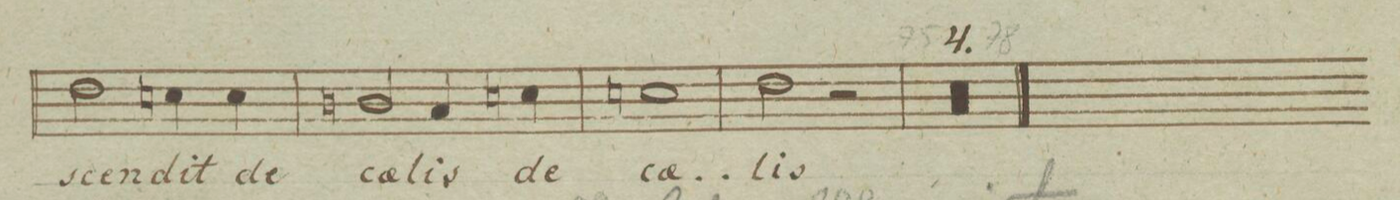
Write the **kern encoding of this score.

**kern	**text	**dynam
*I"Tenore	*	*
*clefC4	*	*
*k[b-e-a-]	*	*
*met(c)	*	*
*M4/4	*	*
2c\	-scen-	.
4Bn\	-dit	.
4B\	de	.
=72	=72	=72
2An/	cae-	.
4G/	-lis	.
4Bn\	de	.
=73	=73	=73
1Bn	cae-	.
=74	=74	=74
2c\	-lis	.
2r	.	.
=75	=75	=75
00r	.	.
=76	=76	=76
=77	=77	=77
=78	=78	=78
=79||	=79||	=79||
*k[b-e-a-d-]	*	*
*M3/4	*	*
*-	*-	*-
